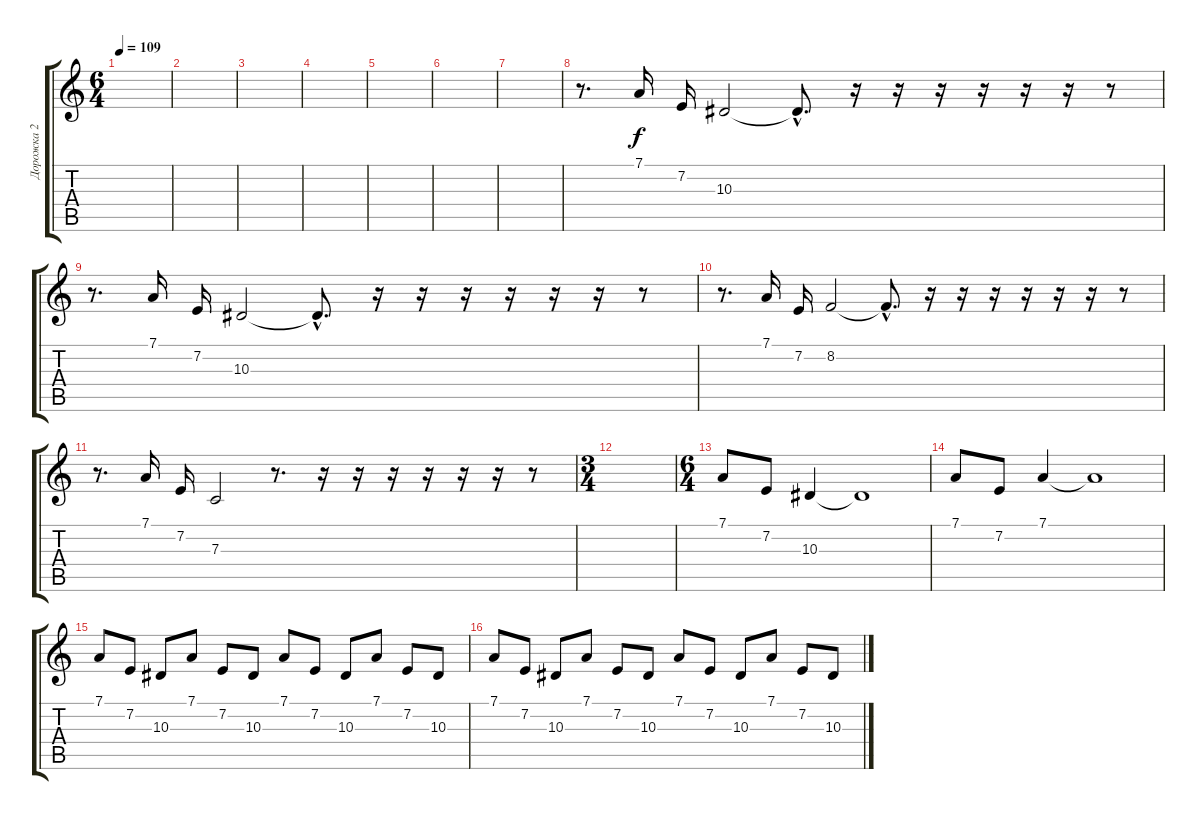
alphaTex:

\track ("Дорожка 2" "Дорожка 2") {instrument stringensemble1}
\staff {score tabs}
\tuning (D4 A3 F3 C3 G2 D2) {hide}
\ts (6 4)
\tempo 109
\clef g2
\ks c
|
|
|
|
|
|
|
r.8{d} 7.1.16 7.2.16 10.3.2 10.3{hac t}.8{d} r.16 r.16 r.16 r.16 r.16 r.16 r.8 |
r.8{d} 7.1.16 7.2.16 10.3.2 10.3{hac t}.8{d} r.16 r.16 r.16 r.16 r.16 r.16 r.8 |
r.8{d} 7.1.16 7.2.16 8.2.2 8.2{hac t}.8{d} r.16 r.16 r.16 r.16 r.16 r.16 r.8 |
r.8{d} 7.1.16 7.2.16 7.3.2 r.8{d} r.16 r.16 r.16 r.16 r.16 r.16 r.8 |
\ts (3 4)
|
\ts (6 4)
7.1.8 7.2.8 10.3.4 10.3{t}.1 |
7.1.8 7.2.8 7.1.4 7.1{t}.1 |
7.1.8 7.2.8 10.3.8 7.1.8 7.2.8 10.3.8 7.1.8 7.2.8 10.3.8 7.1.8 7.2.8 10.3.8 |
7.1.8 7.2.8 10.3.8 7.1.8 7.2.8 10.3.8 7.1.8 7.2.8 10.3.8 7.1.8 7.2.8 10.3.8
